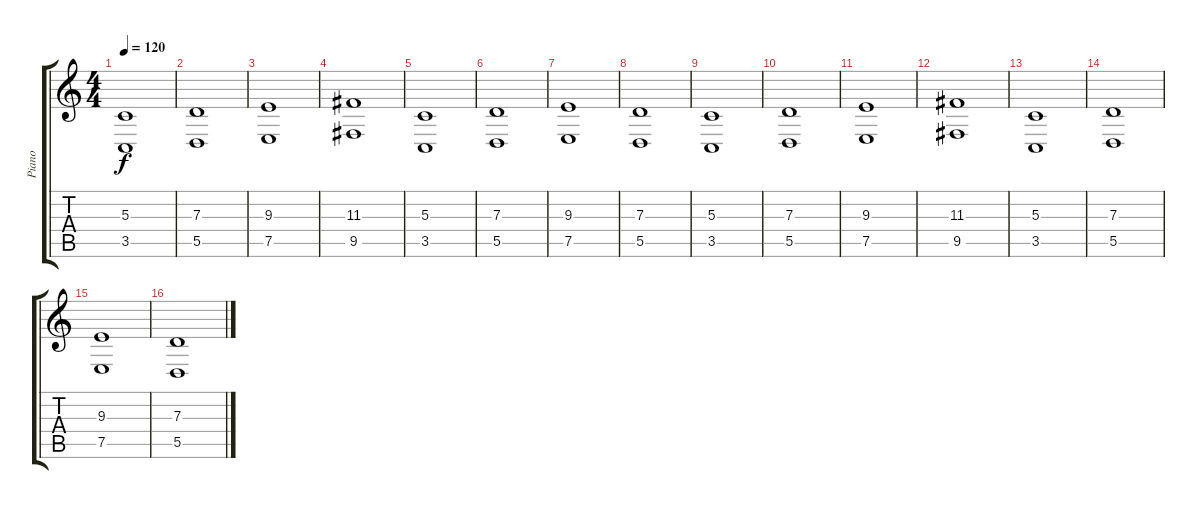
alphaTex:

\track ("Piano" "Piano") {instrument acousticgrandpiano}
\staff {score tabs}
\tuning (E4 B3 G3 D3 A2 E2) {hide}
\ts (4 4)
\tempo 120
\clef g2
\ks c
(5.3 3.5).1{dy f instrument acousticgrandpiano} |
(7.3 5.5).1 |
(9.3 7.5).1 |
(11.3 9.5).1 |
(5.3 3.5).1 |
(7.3 5.5).1 |
(9.3 7.5).1 |
(7.3 5.5).1 |
(5.3 3.5).1 |
(7.3 5.5).1 |
(9.3 7.5).1 |
(11.3 9.5).1 |
(5.3 3.5).1 |
(7.3 5.5).1 |
(9.3 7.5).1 |
(7.3 5.5).1
